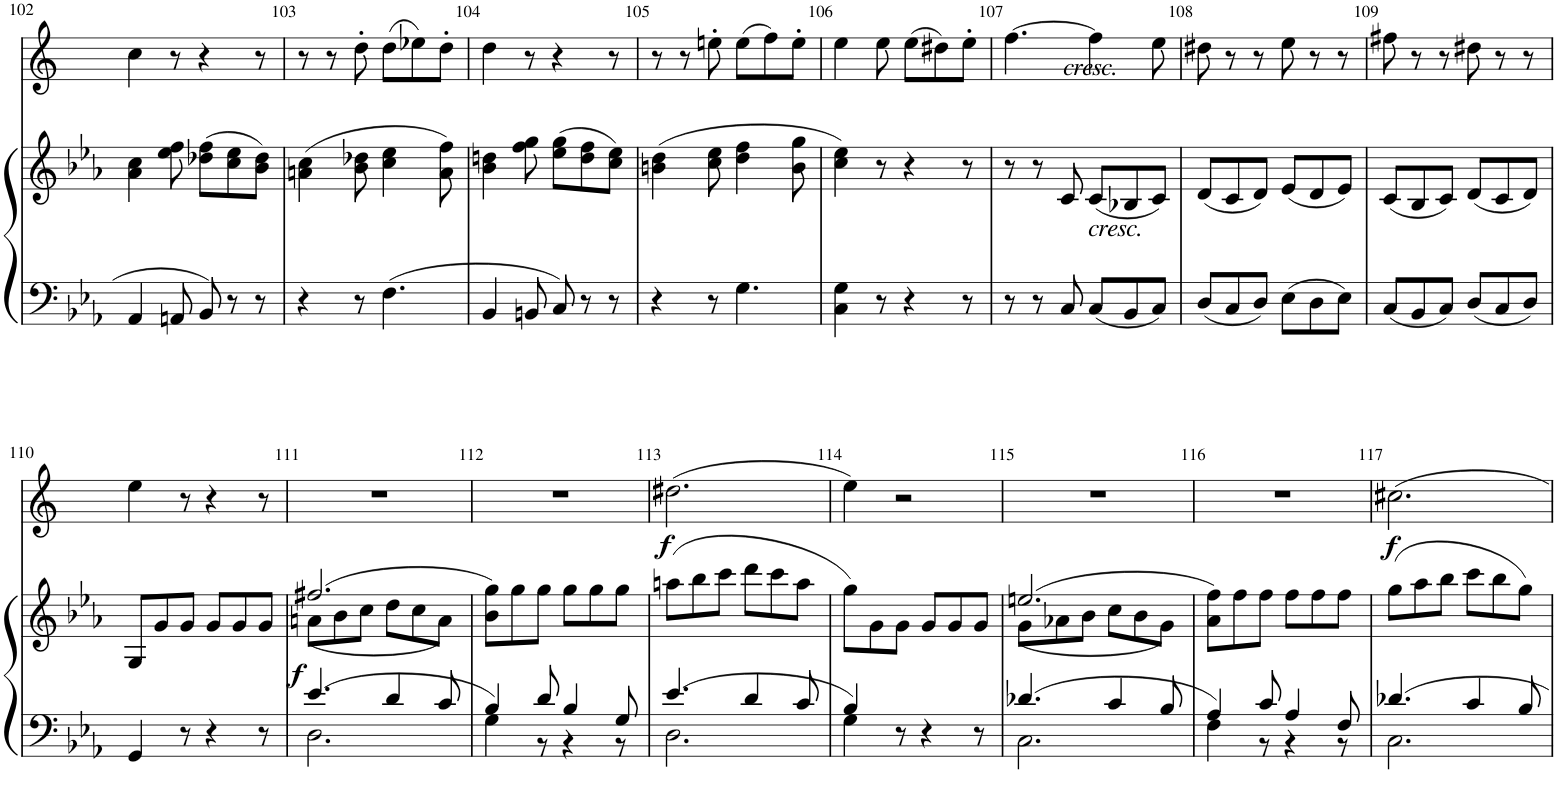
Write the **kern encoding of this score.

**kern	**kern	**kern
*part2	*part2	*part1
*staff3	*staff2	*staff1
*I"Klavier	*	*I"Horn in Eb
*	*	*I'Hn
!!LO:PB:g=z
*clefF4	*clefG2	*clefG2
*	*	*Trd5c9
*k[b-e-a-]	*k[b-e-a-]	*k[]
*M6/8	*M6/8	*M6/8
=102	=102	=102
4AA-/	4a-\ 4cc\	4cc\
8AAn/	8ee-\ 8ff\	8r
8BB-/	(8dd-X\ 8ff\L	4r
8r	8cc\ 8ee-\	.
8r	8b-\ 8dd-\J)	8r
=103	=103	=103
4r	(4an\ 4cc\	8r
.	.	8r
8r	8b-\ 8dd-X\	8dd'\
4.F\	4cc\ 4ee-\	(8dd\L
.	.	8ee-X\)
.	8a\ 8ff\)	8dd'\J
=104	=104	=104
4BB-/	4b-\ 4ddn\	4dd\
8BBn/	8ff\ 8gg\	8r
8C/	(8ee-\ 8gg\L	4r
8r	8dd\ 8ff\	.
8r	8cc\ 8ee-\J)	8r
=105	=105	=105
4r	(4bn\ 4dd\	8r
.	.	8r
8r	8cc\ 8ee-\	8een'\
4.G\	4dd\ 4ff\	(8ee\L
.	.	8ff\)
.	8b\ 8gg\	8ee'\J
=106	=106	=106
4C\ 4G\	4cc\ 4ee-\)	4ee\
8r	8r	8ee\
4r	4r	(8ee\L
.	.	8dd#X\)
8r	8r	8ee'\J
=107	=107	=107
8r	8r	[4.ff\
8r	8r	.
8C/	8c/	.
!	!	!LO:TX:a:i:t=cresc.
!LO:TX:a:i:t=cresc.	!	!
8C/L	(8c/L	4ff\]
8BB-/	8B-X/	.
8C/J	8c/J)	8ee\
=108	=108	=108
8D/L	(8d/L	8dd#X\
8C/	8c/	8r
8D/J	8d/J)	8r
8E-\L	(8e-/L	8ee\
8D\	8d/	8r
8E-\J	8e-/J)	8r
=109	=109	=109
8C/L	(8c/L	8ff#X\
8BB-/	8B-/	8r
8C/J	8c/J)	8r
8D/L	(8d/L	8dd#X\
8C/	8c/	8r
8D/J	8d/J)	8r
!!LO:LB:g=z
=110	=110	=110
4GG/	8G/L	4ee\
.	8g/	.
8r	8g/J	8r
4r	8g/L	4r
.	8g/	.
8r	8g/J	8r
=111	=111	=111
*^	*^	*
4.e-/	2.D\	(2.ff#X/	(8an\L	2.r
.	.	.	8b-\	.
.	.	.	8cc\J	.
4d/	.	.	8dd\L	.
.	.	.	8cc\	.
8c/	.	.	8a\J)	.
*	*	*v	*v	*
=112	=112	=112	=112
4B-/	4G\	8b-\ 8gg\L)	2.r
.	.	8gg\	.
8d/	8r	8gg\J	.
4B-/	4r	8gg\L	.
.	.	8gg\	.
8G/	8r	8gg\J	.
=113	=113	=113	=113
4.e-/	2.D\	(8aan\L	(2.dd#X\
.	.	8bb-\	.
.	.	8ccc\J	.
4d/	.	8ddd\L	.
.	.	8ccc\	.
8c/	.	8aa\J	.
=114	=114	=114	=114
4B-/	4G\	8gg\L)	4ee\)
.	.	8g\	.
8r	2ryy	8g\J	2r
4r	.	8g/L	.
.	.	8g/	.
8r	.	8g/J	.
=115	=115	=115	=115
*	*	*^	*
4.d-X/	2.C\	(2.een/	(8g\L	2.r
.	.	.	8a-X\	.
.	.	.	8b-\J	.
4c/	.	.	8cc\L	.
.	.	.	8b-\	.
8B-/	.	.	8g\J)	.
*	*	*v	*v	*
=116	=116	=116	=116
4A-/	4F\	8a-\ 8ff\L)	2.r
.	.	8ff\	.
8c/	8r	8ff\J	.
4A-/	4r	8ff\L	.
.	.	8ff\	.
8F/	8r	8ff\J	.
=117	=117	=117	=117
4.d-X/	2.C\	(8gg\L	2.cc#X\
.	.	8aa-\	.
.	.	8bb-\J	.
4c/	.	8ccc\L	.
.	.	8bb-\	.
8B-/	.	8gg\J)	.
*v	*v	*	*
=	=	=
*-	*-	*-
